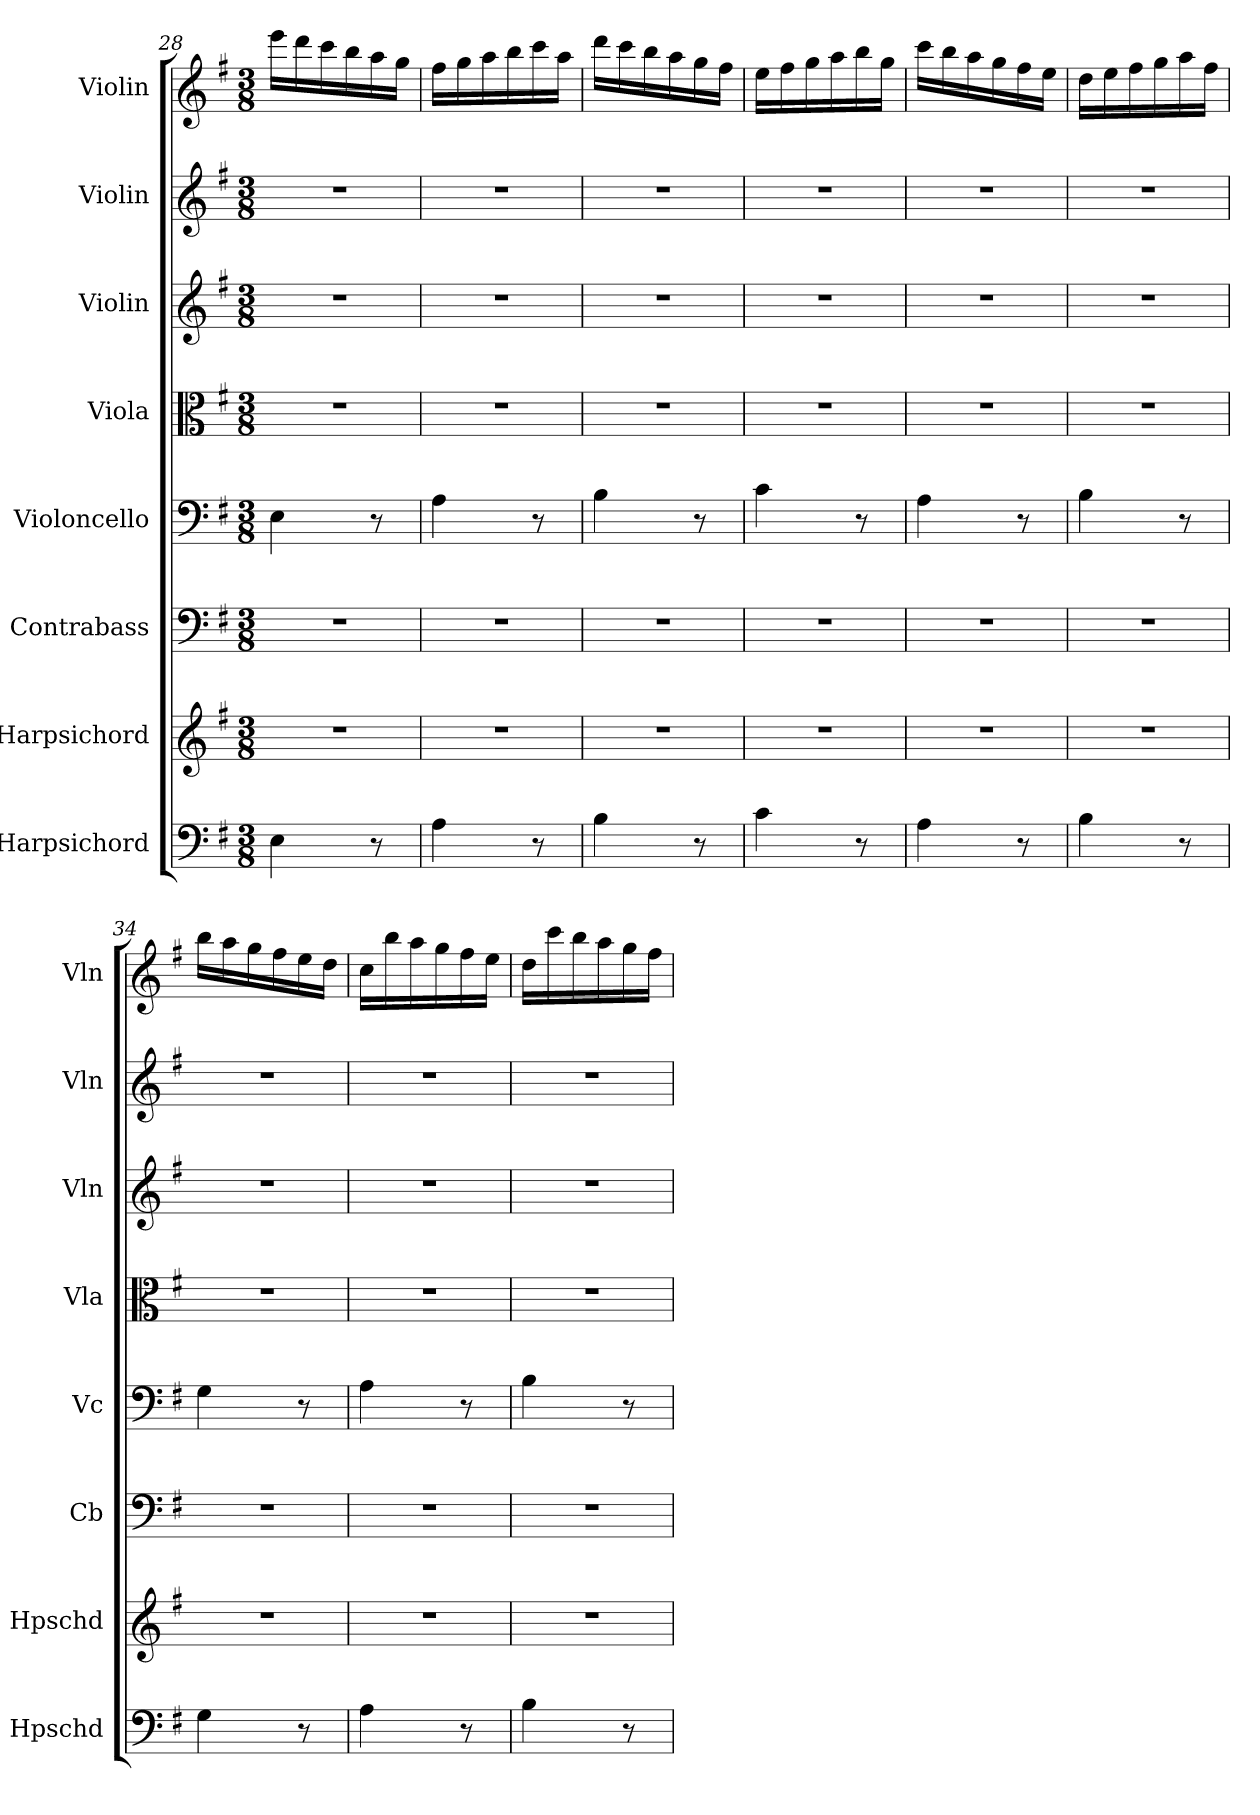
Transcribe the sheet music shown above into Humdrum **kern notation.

**kern	**kern	**kern	**kern	**kern	**kern	**kern	**kern
*part8	*part7	*part6	*part5	*part4	*part3	*part2	*part1
*staff8	*staff7	*staff6	*staff5	*staff4	*staff3	*staff2	*staff1
*I"Harpsichord	*I"Harpsichord	*I"Contrabass	*I"Violoncello	*I"Viola	*I"Violin	*I"Violin	*I"Violin
*I'Hpschd	*I'Hpschd	*I'Cb	*I'Vc	*I'Vla	*I'Vln	*I'Vln	*I'Vln
*clefF4	*clefG2	*clefF4	*clefF4	*clefC3	*clefG2	*clefG2	*clefG2
*k[f#]	*k[f#]	*k[f#]	*k[f#]	*k[f#]	*k[f#]	*k[f#]	*k[f#]
*M3/8	*M3/8	*M3/8	*M3/8	*M3/8	*M3/8	*M3/8	*M3/8
=28	=28	=28	=28	=28	=28	=28	=28
4E\	4.r	4.r	4E\	4.r	4.r	4.r	16eee\LL
.	.	.	.	.	.	.	16ddd\
.	.	.	.	.	.	.	16ccc\
.	.	.	.	.	.	.	16bb\
8r	.	.	8r	.	.	.	16aa\
.	.	.	.	.	.	.	16gg\JJ
=29	=29	=29	=29	=29	=29	=29	=29
4A\	4.r	4.r	4A\	4.r	4.r	4.r	16ff#\LL
.	.	.	.	.	.	.	16gg\
.	.	.	.	.	.	.	16aa\
.	.	.	.	.	.	.	16bb\
8r	.	.	8r	.	.	.	16ccc\
.	.	.	.	.	.	.	16aa\JJ
=30	=30	=30	=30	=30	=30	=30	=30
4B\	4.r	4.r	4B\	4.r	4.r	4.r	16ddd\LL
.	.	.	.	.	.	.	16ccc\
.	.	.	.	.	.	.	16bb\
.	.	.	.	.	.	.	16aa\
8r	.	.	8r	.	.	.	16gg\
.	.	.	.	.	.	.	16ff#\JJ
=31	=31	=31	=31	=31	=31	=31	=31
4c\	4.r	4.r	4c\	4.r	4.r	4.r	16ee\LL
.	.	.	.	.	.	.	16ff#\
.	.	.	.	.	.	.	16gg\
.	.	.	.	.	.	.	16aa\
8r	.	.	8r	.	.	.	16bb\
.	.	.	.	.	.	.	16gg\JJ
=32	=32	=32	=32	=32	=32	=32	=32
4A\	4.r	4.r	4A\	4.r	4.r	4.r	16ccc\LL
.	.	.	.	.	.	.	16bb\
.	.	.	.	.	.	.	16aa\
.	.	.	.	.	.	.	16gg\
8r	.	.	8r	.	.	.	16ff#\
.	.	.	.	.	.	.	16ee\JJ
=33	=33	=33	=33	=33	=33	=33	=33
4B\	4.r	4.r	4B\	4.r	4.r	4.r	16dd\LL
.	.	.	.	.	.	.	16ee\
.	.	.	.	.	.	.	16ff#\
.	.	.	.	.	.	.	16gg\
8r	.	.	8r	.	.	.	16aa\
.	.	.	.	.	.	.	16ff#\JJ
=34	=34	=34	=34	=34	=34	=34	=34
4G\	4.r	4.r	4G\	4.r	4.r	4.r	16bb\LL
.	.	.	.	.	.	.	16aa\
.	.	.	.	.	.	.	16gg\
.	.	.	.	.	.	.	16ff#\
8r	.	.	8r	.	.	.	16ee\
.	.	.	.	.	.	.	16dd\JJ
=35	=35	=35	=35	=35	=35	=35	=35
4A\	4.r	4.r	4A\	4.r	4.r	4.r	16cc\LL
.	.	.	.	.	.	.	16bb\
.	.	.	.	.	.	.	16aa\
.	.	.	.	.	.	.	16gg\
8r	.	.	8r	.	.	.	16ff#\
.	.	.	.	.	.	.	16ee\JJ
=36	=36	=36	=36	=36	=36	=36	=36
4B\	4.r	4.r	4B\	4.r	4.r	4.r	16dd\LL
.	.	.	.	.	.	.	16ccc\
.	.	.	.	.	.	.	16bb\
.	.	.	.	.	.	.	16aa\
8r	.	.	8r	.	.	.	16gg\
.	.	.	.	.	.	.	16ff#\JJ
=	=	=	=	=	=	=	=
*-	*-	*-	*-	*-	*-	*-	*-
